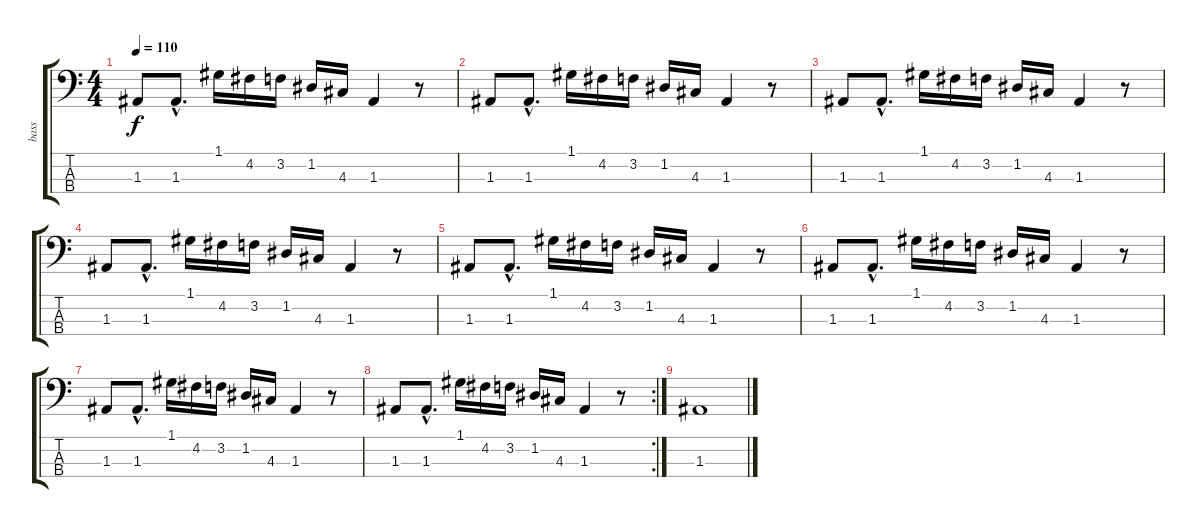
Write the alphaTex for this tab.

\track ("bass" "bass") {instrument electricbassfinger}
\staff {score tabs}
\tuning (G2 D2 A1 E1) {hide}
\ts (4 4)
\tempo 110
\clef f4
\ks c
1.3.8{dy f} 1.3{hac}.8{d} 1.1.16 4.2.16 3.2.16 1.2.16 4.3.16 1.3.4 r.8 |
1.3.8 1.3{hac}.8{d} 1.1.16 4.2.16 3.2.16 1.2.16 4.3.16 1.3.4 r.8 |
1.3.8 1.3{hac}.8{d} 1.1.16 4.2.16 3.2.16 1.2.16 4.3.16 1.3.4 r.8 |
1.3.8 1.3{hac}.8{d} 1.1.16 4.2.16 3.2.16 1.2.16 4.3.16 1.3.4 r.8 |
1.3.8 1.3{hac}.8{d} 1.1.16 4.2.16 3.2.16 1.2.16 4.3.16 1.3.4 r.8 |
1.3.8 1.3{hac}.8{d} 1.1.16 4.2.16 3.2.16 1.2.16 4.3.16 1.3.4 r.8 |
1.3.8 1.3{hac}.8{d} 1.1.16 4.2.16 3.2.16 1.2.16 4.3.16 1.3.4 r.8 |
\rc 2
1.3.8 1.3{hac}.8{d} 1.1.16 4.2.16 3.2.16 1.2.16 4.3.16 1.3.4 r.8 |
1.3.1
